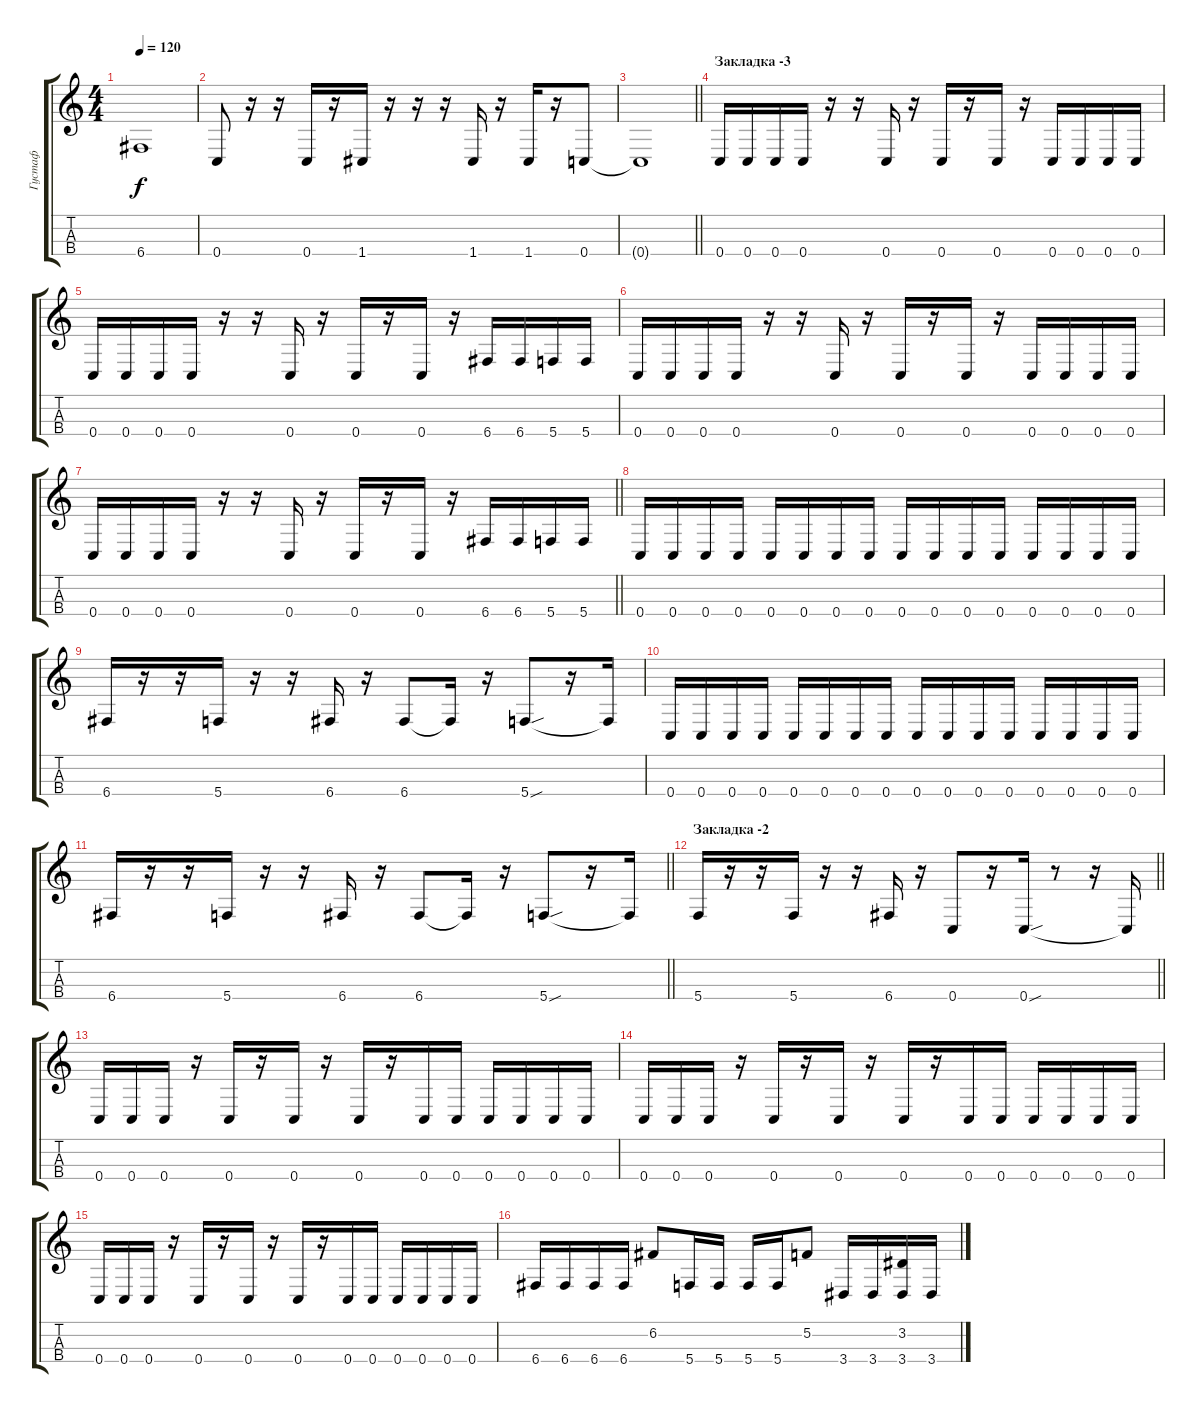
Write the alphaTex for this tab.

\track ("Густаф" "Густаф") {instrument electricbassfinger}
\staff {score tabs}
\tuning (F3 C3 G2 C2) {hide}
\ts (4 4)
\tempo 120
\clef g2
\ks c
6.4.1{dy f} |
0.4.8 r.16 r.16 0.4.16 r.16 1.4.16 r.16 r.16 r.16 1.4.16 r.16 1.4.16 r.16 0.4.8 |
\barLineRight lightlight
0.4{t}.1 |
\section ("" "Закладка -3")
0.4.16 0.4.16 0.4.16 0.4.16 r.16 r.16 0.4.16 r.16 0.4.16 r.16 0.4.16 r.16 0.4.16 0.4.16 0.4.16 0.4.16 |
0.4.16 0.4.16 0.4.16 0.4.16 r.16 r.16 0.4.16 r.16 0.4.16 r.16 0.4.16 r.16 6.4.16 6.4.16 5.4.16 5.4.16 |
0.4.16 0.4.16 0.4.16 0.4.16 r.16 r.16 0.4.16 r.16 0.4.16 r.16 0.4.16 r.16 0.4.16 0.4.16 0.4.16 0.4.16 |
\barLineRight lightlight
0.4.16 0.4.16 0.4.16 0.4.16 r.16 r.16 0.4.16 r.16 0.4.16 r.16 0.4.16 r.16 6.4.16 6.4.16 5.4.16 5.4.16 |
0.4.16 0.4.16 0.4.16 0.4.16 0.4.16 0.4.16 0.4.16 0.4.16 0.4.16 0.4.16 0.4.16 0.4.16 0.4.16 0.4.16 0.4.16 0.4.16 |
6.4.16 r.16 r.16 5.4.16 r.16 r.16 6.4.16 r.16 6.4.8 6.4{t}.16 r.16 5.4{sou}.8 r.16 5.4{t}.16 |
0.4.16 0.4.16 0.4.16 0.4.16 0.4.16 0.4.16 0.4.16 0.4.16 0.4.16 0.4.16 0.4.16 0.4.16 0.4.16 0.4.16 0.4.16 0.4.16 |
\barLineRight lightlight
6.4.16 r.16 r.16 5.4.16 r.16 r.16 6.4.16 r.16 6.4.8 6.4{t}.16 r.16 5.4{sou}.8 r.16 5.4{t}.16 |
\section ("" "Закладка -2")
\barLineRight lightlight
5.4.16 r.16 r.16 5.4.16 r.16 r.16 6.4.16 r.16 0.4.8 r.16 0.4{sou}.16 r.8 r.16 0.4{t}.16 |
0.4.16 0.4.16 0.4.16 r.16 0.4.16 r.16 0.4.16 r.16 0.4.16 r.16 0.4.16 0.4.16 0.4.16 0.4.16 0.4.16 0.4.16 |
0.4.16 0.4.16 0.4.16 r.16 0.4.16 r.16 0.4.16 r.16 0.4.16 r.16 0.4.16 0.4.16 0.4.16 0.4.16 0.4.16 0.4.16 |
0.4.16 0.4.16 0.4.16 r.16 0.4.16 r.16 0.4.16 r.16 0.4.16 r.16 0.4.16 0.4.16 0.4.16 0.4.16 0.4.16 0.4.16 |
6.4.16 6.4.16 6.4.16 6.4.16 6.2.8 5.4.16 5.4.16 5.4.16 5.4.16 5.2.8 3.4.16 3.4.16 (3.2 3.4).16 3.4.16
